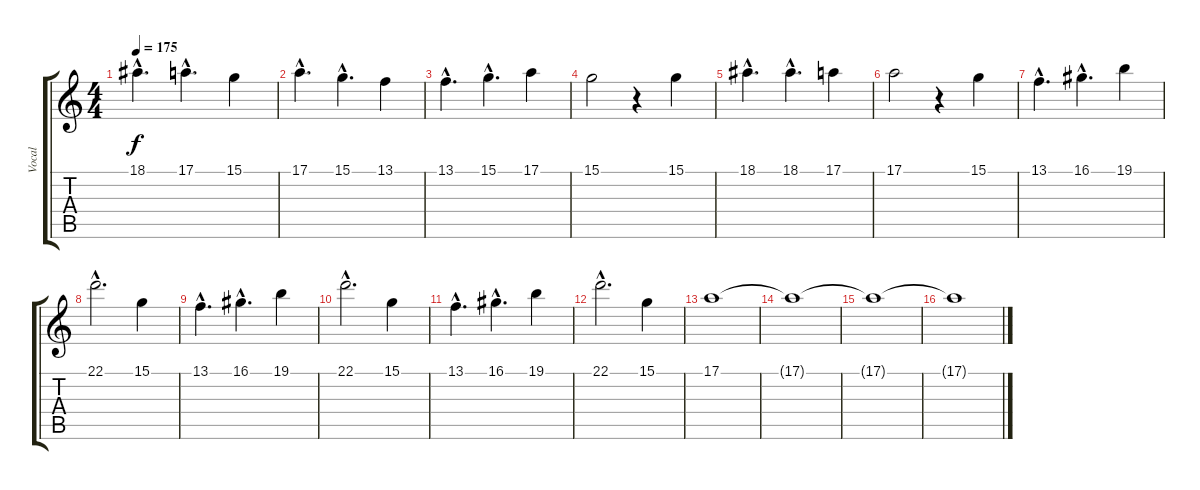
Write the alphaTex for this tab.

\track ("Vocal" "Vocal") {instrument lead2sawtooth}
\staff {score tabs}
\tuning (E4 B3 G3 D3 A2 E2) {hide}
\ts (4 4)
\tempo 175
\clef g2
\ks c
18.1{hac}.4{d dy f} 17.1{hac}.4{d} 15.1.4 |
17.1{hac}.4{d} 15.1{hac}.4{d} 13.1.4 |
13.1{hac}.4{d} 15.1{hac}.4{d} 17.1.4 |
15.1.2 r.4 15.1.4 |
18.1{hac}.4{d} 18.1{hac}.4{d} 17.1.4 |
17.1.2 r.4 15.1.4 |
13.1{hac}.4{d} 16.1{hac}.4{d} 19.1.4 |
22.1{hac}.2{d} 15.1.4 |
13.1{hac}.4{d} 16.1{hac}.4{d} 19.1.4 |
22.1{hac}.2{d} 15.1.4 |
13.1{hac}.4{d} 16.1{hac}.4{d} 19.1.4 |
22.1{hac}.2{d} 15.1.4 |
17.1.1 |
17.1{t}.1 |
17.1{t}.1 |
17.1{t}.1
